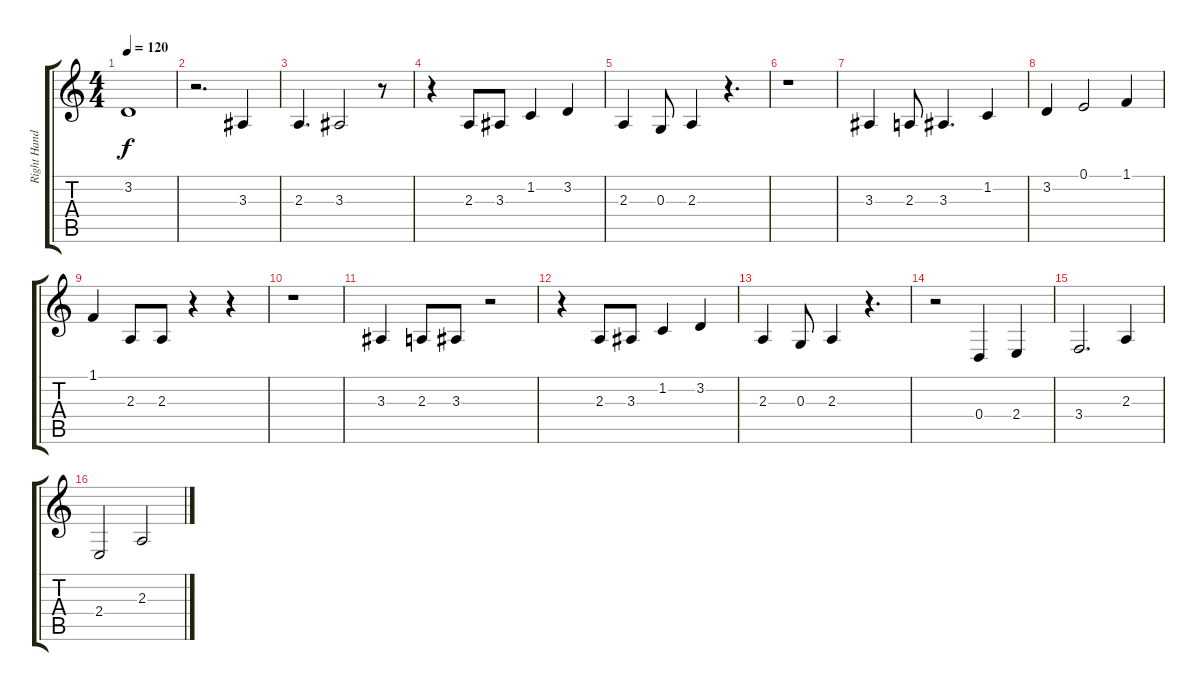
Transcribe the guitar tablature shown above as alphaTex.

\track ("Right Hand" "Right Hand") {instrument acousticgrandpiano}
\staff {score tabs}
\tuning (E4 B3 G3 D3 A2 E2) {hide}
\ts (4 4)
\tempo 120
\clef g2
\ks c
3.2.1{dy f} |
r.2{d} 3.3.4 |
2.3.4{d} 3.3.2 r.8 |
r.4 2.3.8 3.3.8 1.2.4 3.2.4 |
2.3.4 0.3.8 2.3.4 r.4{d} |
r.1 |
3.3.4 2.3.8 3.3.4{d} 1.2.4 |
3.2.4 0.1.2 1.1.4 |
1.1.4 2.3.8 2.3.8 r.4 r.4 |
r.1 |
3.3.4 2.3.8 3.3.8 r.2 |
r.4 2.3.8 3.3.8 1.2.4 3.2.4 |
2.3.4 0.3.8 2.3.4 r.4{d} |
r.2 0.4.4 2.4.4 |
3.4.2{d} 2.3.4 |
2.4.2 2.3.2
